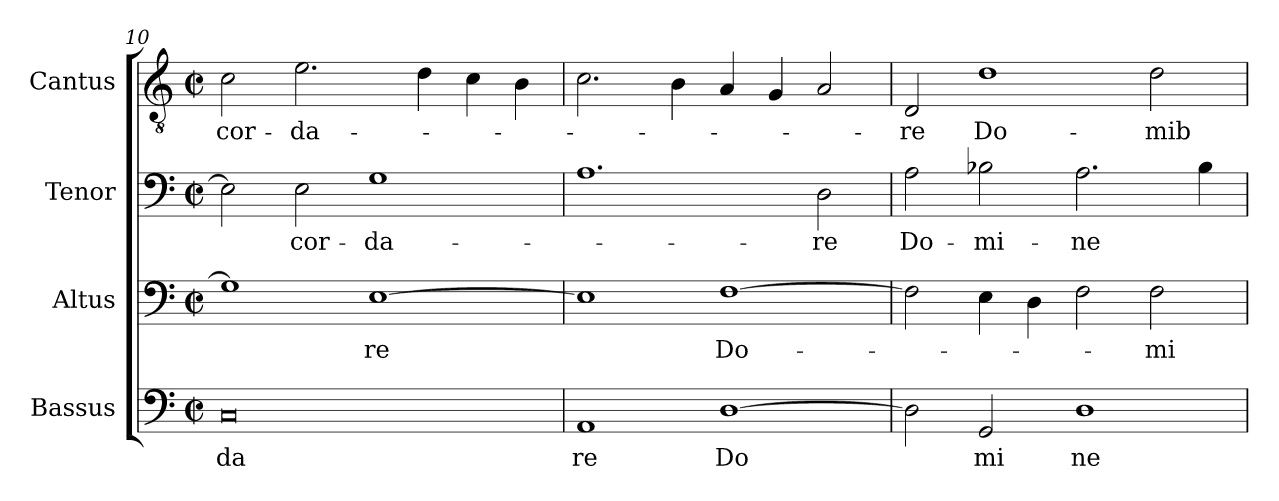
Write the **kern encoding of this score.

**kern	**text	**kern	**text	**kern	**text	**kern	**text
*part4	*part4	*part3	*part3	*part2	*part2	*part1	*part1
*staff4	*staff4	*staff3	*staff3	*staff2	*staff2	*staff1	*staff1
*I"Bassus	*	*I"Altus	*	*I"Tenor	*	*I"Cantus	*
*clefF4	*	*clefF4	*	*clefF4	*	*clefGv2	*
*M2/2	*	*M2/2	*	*M2/2	*	*M2/2	*
*met(c|)	*	*met(c|)	*	*met(c|)	*	*met(c|)	*
=10	=10	=10	=10	=10	=10	=10	=10
!	!LO:LY:b:cj	!	!	!	!	!	!LO:LY:b:cj
0C	da	1G]	.	2E\]	.	2c\	-cor-
!	!	!	!	!	!LO:LY:b:cj	!	!LO:LY:b:cj
.	.	.	.	2E\	-cor-	2.e\	-da-
!	!	!	!LO:LY:b:cj	!	!LO:LY:b:cj	!	!
.	.	[>1E	-re	1G	-da-	.	.
.	.	.	.	.	.	4d\	.
.	.	.	.	.	.	4c\	.
.	.	.	.	.	.	4B\	.
=11	=11	=11	=11	=11	=11	=11	=11
!	!LO:LY:b:cj	!	!	!	!	!	!
1AA	re	1E]	.	1.A	.	2.c\	.
.	.	.	.	.	.	4B\	.
!	!LO:LY:b:cj	!	!LO:LY:b:cj	!	!	!	!
[>1D	Do	[>1F	Do-	.	.	4A/	.
.	.	.	.	.	.	4G/	.
!	!	!	!	!	!LO:LY:b:cj	!	!
.	.	.	.	2D\	-re	2A/	.
=12	=12	=12	=12	=12	=12	=12	=12
!	!	!	!	!	!LO:LY:b:cj	!	!LO:LY:b:cj
2D\]	.	2F\]	.	2A\	Do-	2D/	-re
!	!LO:LY:b:cj	!	!	!	!LO:LY:b:cj	!	!LO:LY:b:cj
2GG/	mi	4E\	.	2B-X\	-mi-	1d	Do-
.	.	4D\	.	.	.	.	.
!	!LO:LY:b:cj	!	!	!	!LO:LY:b:cj	!	!
1D	ne	2F\	.	2.A\	-ne	.	.
!	!	!	!LO:LY:b:cj	!	!	!	!LO:LY:b:cj
.	.	2F\	-mi-	.	.	2d\	-mib-
.	.	.	.	4B-\	.	.	.
=	=	=	=	=	=	=	=
*-	*-	*-	*-	*-	*-	*-	*-
